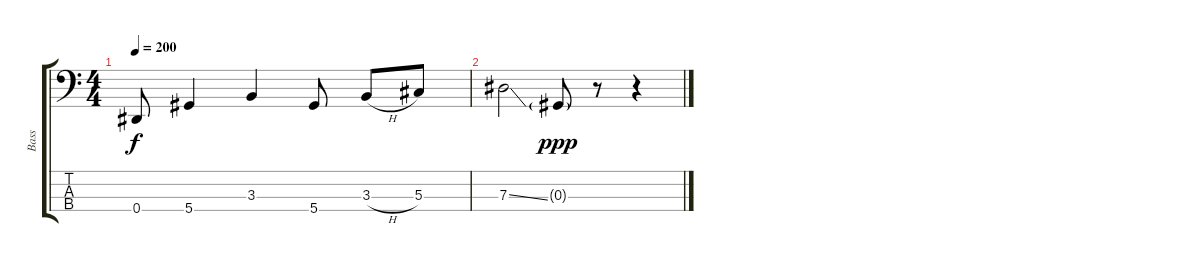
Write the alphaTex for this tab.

\track ("Bass" "Bass") {instrument electricbasspick}
\staff {score tabs}
\tuning (Gb2 Db2 Ab1 Eb1) {hide}
\ts (4 4)
\tempo 200
\clef f4
\ks c
0.4.8{dy f} 5.4.4 3.3.4 5.4.8 3.3{h}.8 5.3.8 |
7.3{ss}.2 0.3{g}.8{dy ppp} r.8 r.4
